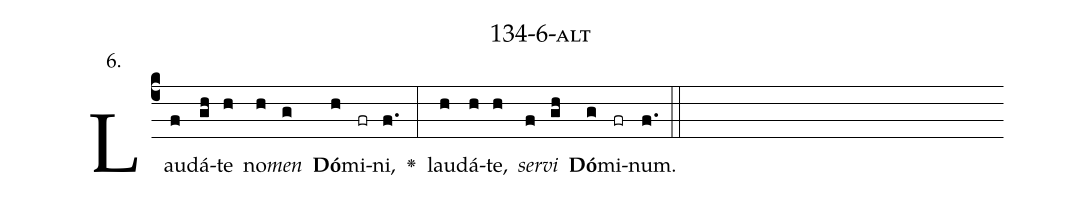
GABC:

name: 134-6-alt;
annotation: 6.;
%%
(c4)Lau(f)dá(gh)te(h) no(h)<i>men</i>(g) <b>Dó</b>(h)mi(fr)ni,(f.) <v>\greheightstar</v>(:) lau(h)dá(h)te,(h) <i>ser</i>(f)<i>vi</i>(gh) <b>Dó</b>(g)mi(fr)num.(f.) (::)


%E(h) u(h) o(f) u(gh) a(g) e.(f.) (::)
